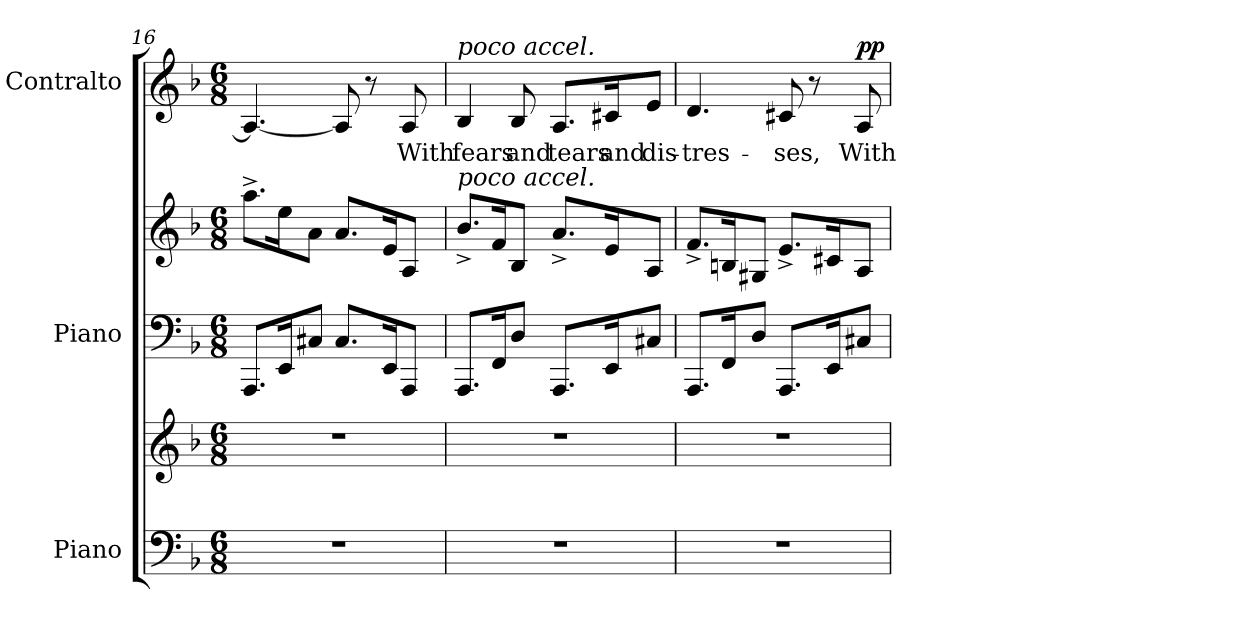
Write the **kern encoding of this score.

**kern	**kern	**kern	**kern	**kern	**text	**dynam
*part3	*part3	*part2	*part2	*part1	*part1	*part1
*staff5	*staff4	*staff3	*staff2	*staff1	*staff1	*staff1
*I"Piano	*	*I"Piano	*	*I"Contralto	*	*
*I'Pno	*	*I'Pno	*	*	*	*
*clefF4	*clefG2	*clefF4	*clefG2	*clefG2	*	*
*k[b-]	*k[b-]	*k[b-]	*k[b-]	*k[b-]	*	*
*M6/8	*M6/8	*M6/8	*M6/8	*M6/8	*	*
=16	=16	=16	=16	=16	=16	=16
2.r	2.r	8.AAA/L	8.aa^\L	4.A/_	.	.
.	.	16EE/K	16ee\K	.	.	.
.	.	8C#X/J	8a\J	.	.	.
.	.	8.C#/L	8.a/L	8A/]	.	.
.	.	.	.	8r	.	.
.	.	16EE/K	16e/K	.	.	.
.	.	8AAA/J	8A/J	8A/	With	.
=17	=17	=17	=17	=17	=17	=17
!	!	!	!	!LO:TX:i:t=poco accel.	!	!
!	!	!	!LO:TX:i:t=poco accel.	!	!	!
2.r	2.r	8.AAA/L	8.b-^>/L	4B-/	fears	.
.	.	16FF/K	16f/K	.	.	.
.	.	8D/J	8B-/J	8B-/	and	.
.	.	8.AAA/L	8.a^>/L	8.A/L	tears	.
.	.	16EE/K	16e/K	16c#X/K	and	.
.	.	8C#X/J	8A/J	8e/J	dis-	.
=18	=18	=18	=18	=18	=18	=18
2.r	2.r	8.AAA/L	8.f^>/L	4.d/	-tres-	.
.	.	16FF/K	16Bn/K	.	.	.
.	.	8D/J	8G#X/J	.	.	.
.	.	8.AAA/L	8.e^>/L	8c#X/	-ses,	.
.	.	.	.	8r	.	.
.	.	16EE/K	16c#X/K	.	.	.
!	!	!	!	!	!	!LO:DY:a
.	.	8C#X/J	8A/J	8A/	With	pp
=	=	=	=	=	=	=
*-	*-	*-	*-	*-	*-	*-
